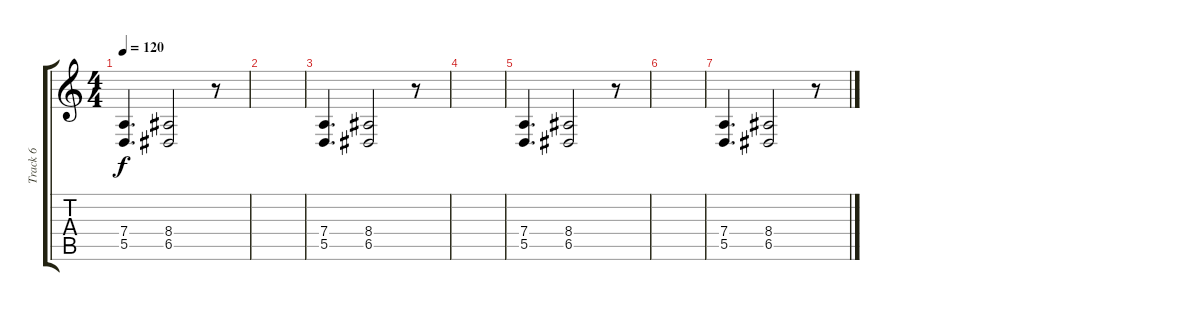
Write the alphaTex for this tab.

\track ("Track 6" "Track 6") {instrument stringensemble1}
\staff {score tabs}
\tuning (E4 B3 G3 D3 A2 E2) {hide}
\ts (4 4)
\tempo 120
\clef g2
\ks c
(7.4 5.5).4{d dy f} (8.4 6.5).2 r.8 |
|
(7.4 5.5).4{d} (8.4 6.5).2 r.8 |
|
(7.4 5.5).4{d} (8.4 6.5).2 r.8 |
|
(7.4 5.5).4{d} (8.4 6.5).2 r.8
